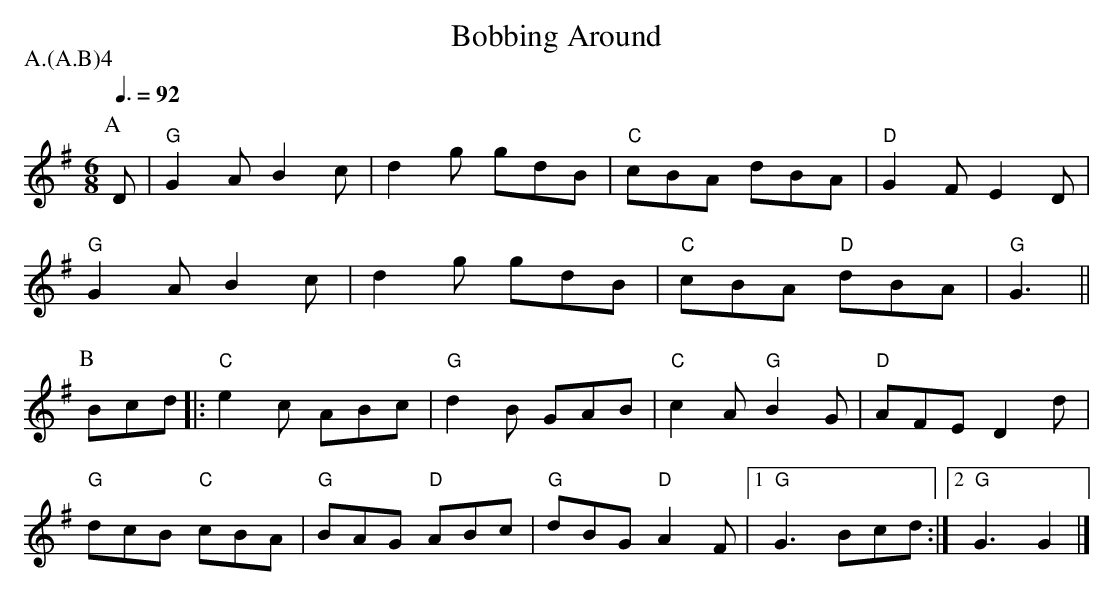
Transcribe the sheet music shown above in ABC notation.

X:1
T: Bobbing Around
Q: 3/8=92
M: 6/8
L: 1/8
P: A.(A.B)4
K: G
P: A
D | "G"G2 A B2 c | d2 g gdB | "C"cBA dBA | "D"G2 F E2 D |
"G"G2 A B2 c | d2 g gdB | "C"cBA "D"dBA | "G"G3 ||
P: B
Bcd |: "C"e2 c ABc | "G"d2 B GAB | "C"c2 A "G"B2 G | "D"AFE D2 d |
"G"dcB "C"cBA | "G"BAG "D"ABc | "G"dBG "D"A2 F |[1 "G"G3 Bcd :|[2 "G"G3 G2 |]
